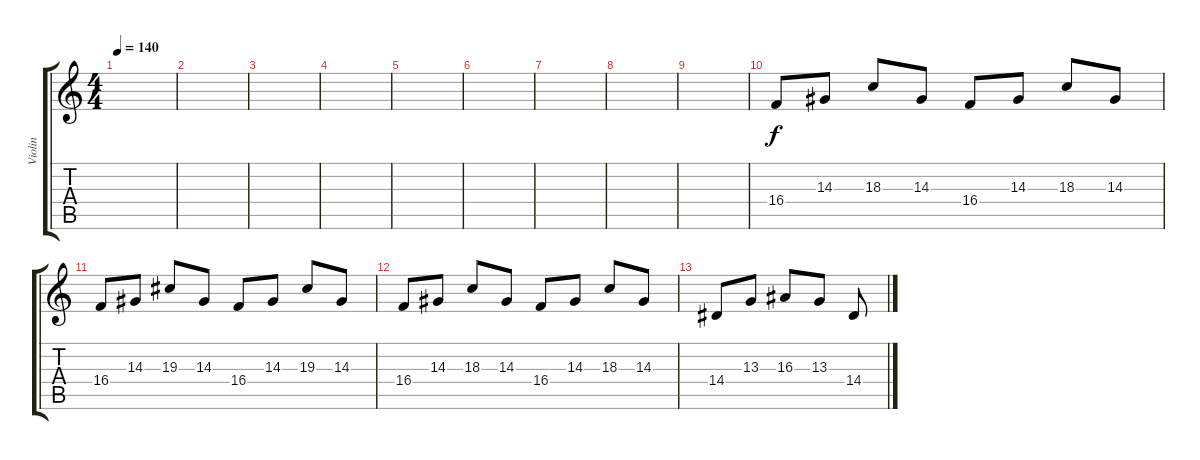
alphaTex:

\track ("Violin" "Violin") {instrument violin}
\staff {score tabs}
\tuning (Eb4 Bb3 Gb3 Db3 Ab2 Db2) {hide}
\ts (4 4)
\tempo 140
\clef g2
\ks c
|
|
|
|
|
|
|
|
|
16.4.8 14.3.8 18.3.8 14.3.8 16.4.8 14.3.8 18.3.8 14.3.8 |
16.4.8 14.3.8 19.3.8 14.3.8 16.4.8 14.3.8 19.3.8 14.3.8 |
16.4.8 14.3.8 18.3.8 14.3.8 16.4.8 14.3.8 18.3.8 14.3.8 |
14.4.8 13.3.8 16.3.8 13.3.8 14.4.8
